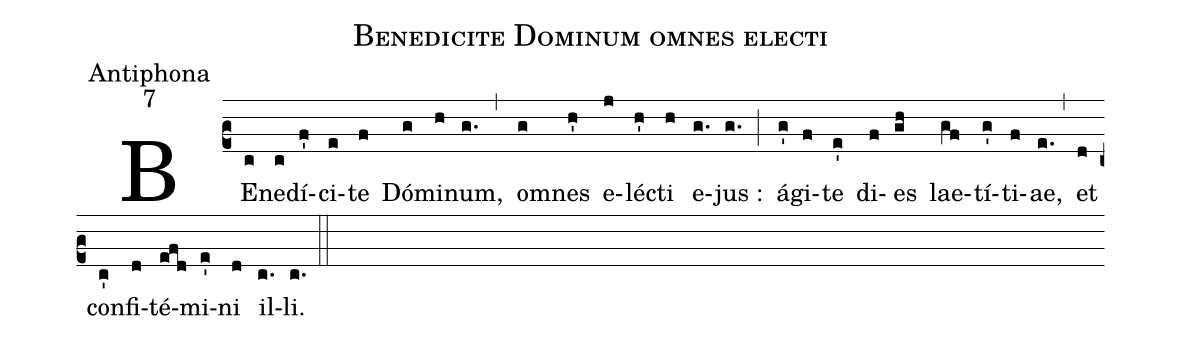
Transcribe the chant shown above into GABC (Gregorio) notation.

name:Benedicite Dominum omnes electi;
office-part:Antiphona;
mode:7;
%%
(c2) BE(c)ne(c)dí(f')ci(e)te(f) Dó(g)mi(h)num,(g.) (,) o(g)mnes(h') e(j)lé(h')cti(h) e(g.)jus :(g.) (;) á(g')gi(f)te(e') di(f)es(gh) lae(gf)tí(g')ti(f)ae,(e.) (,) et(d) con(c')fi(d)té(efd)mi(e')ni(d) il(c.)li.(c.) (::)
